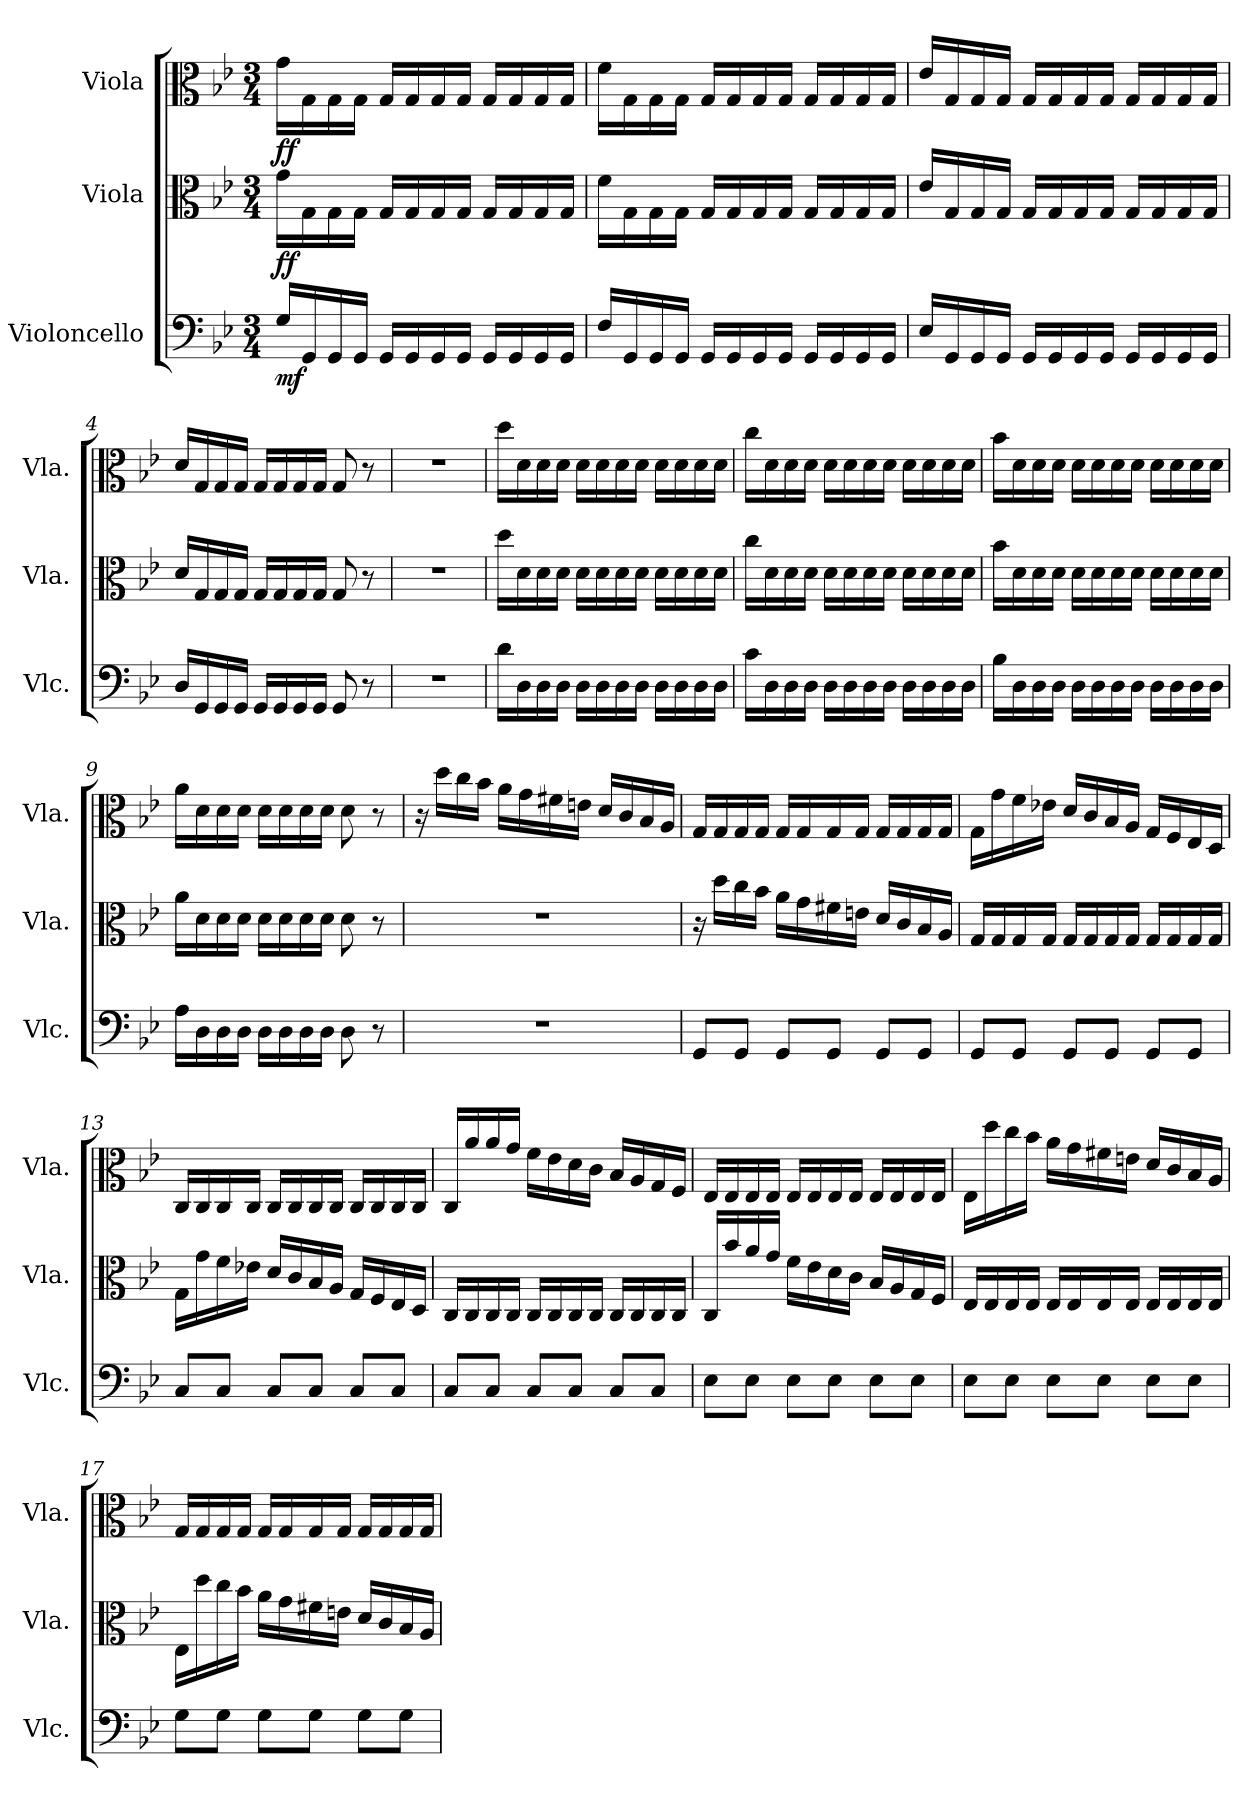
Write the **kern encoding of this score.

**kern	**dynam	**kern	**dynam	**kern	**dynam
*part3	*part3	*part2	*part2	*part1	*part1
*staff3	*staff3	*staff2	*staff2	*staff1	*staff1
*I"Violoncello	*	*I"Viola	*	*I"Viola	*
*I'Vlc.	*	*I'Vla.	*	*I'Vla.	*
*clefF4	*	*clefC3	*	*clefC3	*
*k[b-e-]	*	*k[b-e-]	*	*k[b-e-]	*
*M3/4	*	*M3/4	*	*M3/4	*
=1	=1	=1	=1	=1	=1
!	!LO:DY:b	!	!LO:DY:b	!	!LO:DY:b
16G/LL	mf	16g\LL	ff	16g\LL	ff
16GG/	.	16G\	.	16G\	.
16GG/	.	16G\	.	16G\	.
16GG/JJ	.	16G\JJ	.	16G\JJ	.
16GG/LL	.	16G/LL	.	16G/LL	.
16GG/	.	16G/	.	16G/	.
16GG/	.	16G/	.	16G/	.
16GG/JJ	.	16G/JJ	.	16G/JJ	.
16GG/LL	.	16G/LL	.	16G/LL	.
16GG/	.	16G/	.	16G/	.
16GG/	.	16G/	.	16G/	.
16GG/JJ	.	16G/JJ	.	16G/JJ	.
=2	=2	=2	=2	=2	=2
16F/LL	.	16f\LL	.	16f\LL	.
16GG/	.	16G\	.	16G\	.
16GG/	.	16G\	.	16G\	.
16GG/JJ	.	16G\JJ	.	16G\JJ	.
16GG/LL	.	16G/LL	.	16G/LL	.
16GG/	.	16G/	.	16G/	.
16GG/	.	16G/	.	16G/	.
16GG/JJ	.	16G/JJ	.	16G/JJ	.
16GG/LL	.	16G/LL	.	16G/LL	.
16GG/	.	16G/	.	16G/	.
16GG/	.	16G/	.	16G/	.
16GG/JJ	.	16G/JJ	.	16G/JJ	.
=3	=3	=3	=3	=3	=3
16E-/LL	.	16e-/LL	.	16e-/LL	.
16GG/	.	16G/	.	16G/	.
16GG/	.	16G/	.	16G/	.
16GG/JJ	.	16G/JJ	.	16G/JJ	.
16GG/LL	.	16G/LL	.	16G/LL	.
16GG/	.	16G/	.	16G/	.
16GG/	.	16G/	.	16G/	.
16GG/JJ	.	16G/JJ	.	16G/JJ	.
16GG/LL	.	16G/LL	.	16G/LL	.
16GG/	.	16G/	.	16G/	.
16GG/	.	16G/	.	16G/	.
16GG/JJ	.	16G/JJ	.	16G/JJ	.
=4	=4	=4	=4	=4	=4
16D/LL	.	16d/LL	.	16d/LL	.
16GG/	.	16G/	.	16G/	.
16GG/	.	16G/	.	16G/	.
16GG/JJ	.	16G/JJ	.	16G/JJ	.
16GG/LL	.	16G/LL	.	16G/LL	.
16GG/	.	16G/	.	16G/	.
16GG/	.	16G/	.	16G/	.
16GG/JJ	.	16G/JJ	.	16G/JJ	.
8GG/	.	8G/	.	8G/	.
8r	.	8r	.	8r	.
=5	=5	=5	=5	=5	=5
2.r	.	2.r	.	2.r	.
=6	=6	=6	=6	=6	=6
16d\LL	.	16dd\LL	.	16dd\LL	.
16D\	.	16d\	.	16d\	.
16D\	.	16d\	.	16d\	.
16D\JJ	.	16d\JJ	.	16d\JJ	.
16D\LL	.	16d\LL	.	16d\LL	.
16D\	.	16d\	.	16d\	.
16D\	.	16d\	.	16d\	.
16D\JJ	.	16d\JJ	.	16d\JJ	.
16D\LL	.	16d\LL	.	16d\LL	.
16D\	.	16d\	.	16d\	.
16D\	.	16d\	.	16d\	.
16D\JJ	.	16d\JJ	.	16d\JJ	.
=7	=7	=7	=7	=7	=7
16c\LL	.	16cc\LL	.	16cc\LL	.
16D\	.	16d\	.	16d\	.
16D\	.	16d\	.	16d\	.
16D\JJ	.	16d\JJ	.	16d\JJ	.
16D\LL	.	16d\LL	.	16d\LL	.
16D\	.	16d\	.	16d\	.
16D\	.	16d\	.	16d\	.
16D\JJ	.	16d\JJ	.	16d\JJ	.
16D\LL	.	16d\LL	.	16d\LL	.
16D\	.	16d\	.	16d\	.
16D\	.	16d\	.	16d\	.
16D\JJ	.	16d\JJ	.	16d\JJ	.
!!LO:LB:g=z
=8	=8	=8	=8	=8	=8
16B-\LL	.	16b-\LL	.	16b-\LL	.
16D\	.	16d\	.	16d\	.
16D\	.	16d\	.	16d\	.
16D\JJ	.	16d\JJ	.	16d\JJ	.
16D\LL	.	16d\LL	.	16d\LL	.
16D\	.	16d\	.	16d\	.
16D\	.	16d\	.	16d\	.
16D\JJ	.	16d\JJ	.	16d\JJ	.
16D\LL	.	16d\LL	.	16d\LL	.
16D\	.	16d\	.	16d\	.
16D\	.	16d\	.	16d\	.
16D\JJ	.	16d\JJ	.	16d\JJ	.
=9	=9	=9	=9	=9	=9
16A\LL	.	16a\LL	.	16a\LL	.
16D\	.	16d\	.	16d\	.
16D\	.	16d\	.	16d\	.
16D\JJ	.	16d\JJ	.	16d\JJ	.
16D\LL	.	16d\LL	.	16d\LL	.
16D\	.	16d\	.	16d\	.
16D\	.	16d\	.	16d\	.
16D\JJ	.	16d\JJ	.	16d\JJ	.
8D\	.	8d\	.	8d\	.
8r	.	8r	.	8r	.
=10	=10	=10	=10	=10	=10
2.r	.	2.r	.	16r	.
.	.	.	.	16dd\LL	.
.	.	.	.	16cc\	.
.	.	.	.	16b-\JJ	.
.	.	.	.	16a\LL	.
.	.	.	.	16g\	.
.	.	.	.	16f#X\	.
.	.	.	.	16en\JJ	.
.	.	.	.	16d/LL	.
.	.	.	.	16c/	.
.	.	.	.	16B-/	.
.	.	.	.	16A/JJ	.
=11	=11	=11	=11	=11	=11
8GG/L	.	16r	.	16G/LL	.
.	.	16dd\LL	.	16G/	.
8GG/J	.	16cc\	.	16G/	.
.	.	16b-\JJ	.	16G/JJ	.
8GG/L	.	16a\LL	.	16G/LL	.
.	.	16g\	.	16G/	.
8GG/J	.	16f#X\	.	16G/	.
.	.	16en\JJ	.	16G/JJ	.
8GG/L	.	16d/LL	.	16G/LL	.
.	.	16c/	.	16G/	.
8GG/J	.	16B-/	.	16G/	.
.	.	16A/JJ	.	16G/JJ	.
=12	=12	=12	=12	=12	=12
8GG/L	.	16G/LL	.	16G\LL	.
.	.	16G/	.	16g\	.
8GG/J	.	16G/	.	16f\	.
.	.	16G/JJ	.	16e-X\JJ	.
8GG/L	.	16G/LL	.	16d/LL	.
.	.	16G/	.	16c/	.
8GG/J	.	16G/	.	16B-/	.
.	.	16G/JJ	.	16A/JJ	.
8GG/L	.	16G/LL	.	16G/LL	.
.	.	16G/	.	16F/	.
8GG/J	.	16G/	.	16E-/	.
.	.	16G/JJ	.	16D/JJ	.
=13	=13	=13	=13	=13	=13
8C/L	.	16G\LL	.	16C/LL	.
.	.	16g\	.	16C/	.
8C/J	.	16f\	.	16C/	.
.	.	16e-X\JJ	.	16C/JJ	.
8C/L	.	16d/LL	.	16C/LL	.
.	.	16c/	.	16C/	.
8C/J	.	16B-/	.	16C/	.
.	.	16A/JJ	.	16C/JJ	.
8C/L	.	16G/LL	.	16C/LL	.
.	.	16F/	.	16C/	.
8C/J	.	16E-/	.	16C/	.
.	.	16D/JJ	.	16C/JJ	.
!!LO:LB:g=z
=14	=14	=14	=14	=14	=14
8C/L	.	16C/LL	.	16C/LL	.
.	.	16C/	.	16a/	.
8C/J	.	16C/	.	16a/	.
.	.	16C/JJ	.	16g/JJ	.
8C/L	.	16C/LL	.	16f\LL	.
.	.	16C/	.	16e-\	.
8C/J	.	16C/	.	16d\	.
.	.	16C/JJ	.	16c\JJ	.
8C/L	.	16C/LL	.	16B-/LL	.
.	.	16C/	.	16A/	.
8C/J	.	16C/	.	16G/	.
.	.	16C/JJ	.	16F/JJ	.
=15	=15	=15	=15	=15	=15
8E-\L	.	16C/LL	.	16E-/LL	.
.	.	16b-/	.	16E-/	.
8E-\J	.	16a/	.	16E-/	.
.	.	16g/JJ	.	16E-/JJ	.
8E-\L	.	16f\LL	.	16E-/LL	.
.	.	16e-\	.	16E-/	.
8E-\J	.	16d\	.	16E-/	.
.	.	16c\JJ	.	16E-/JJ	.
8E-\L	.	16B-/LL	.	16E-/LL	.
.	.	16A/	.	16E-/	.
8E-\J	.	16G/	.	16E-/	.
.	.	16F/JJ	.	16E-/JJ	.
=16	=16	=16	=16	=16	=16
8E-\L	.	16E-/LL	.	16E-\LL	.
.	.	16E-/	.	16dd\	.
8E-\J	.	16E-/	.	16cc\	.
.	.	16E-/JJ	.	16b-\JJ	.
8E-\L	.	16E-/LL	.	16a\LL	.
.	.	16E-/	.	16g\	.
8E-\J	.	16E-/	.	16f#X\	.
.	.	16E-/JJ	.	16en\JJ	.
8E-\L	.	16E-/LL	.	16d/LL	.
.	.	16E-/	.	16c/	.
8E-\J	.	16E-/	.	16B-/	.
.	.	16E-/JJ	.	16A/JJ	.
=17	=17	=17	=17	=17	=17
8G\L	.	16E-\LL	.	16G/LL	.
.	.	16dd\	.	16G/	.
8G\J	.	16cc\	.	16G/	.
.	.	16b-\JJ	.	16G/JJ	.
8G\L	.	16a\LL	.	16G/LL	.
.	.	16g\	.	16G/	.
8G\J	.	16f#i\	.	16G/	.
.	.	16en\JJ	.	16G/JJ	.
8G\L	.	16d/LL	.	16G/LL	.
.	.	16c/	.	16G/	.
8G\J	.	16B-/	.	16G/	.
.	.	16A/JJ	.	16G/JJ	.
=	=	=	=	=	=
*-	*-	*-	*-	*-	*-
